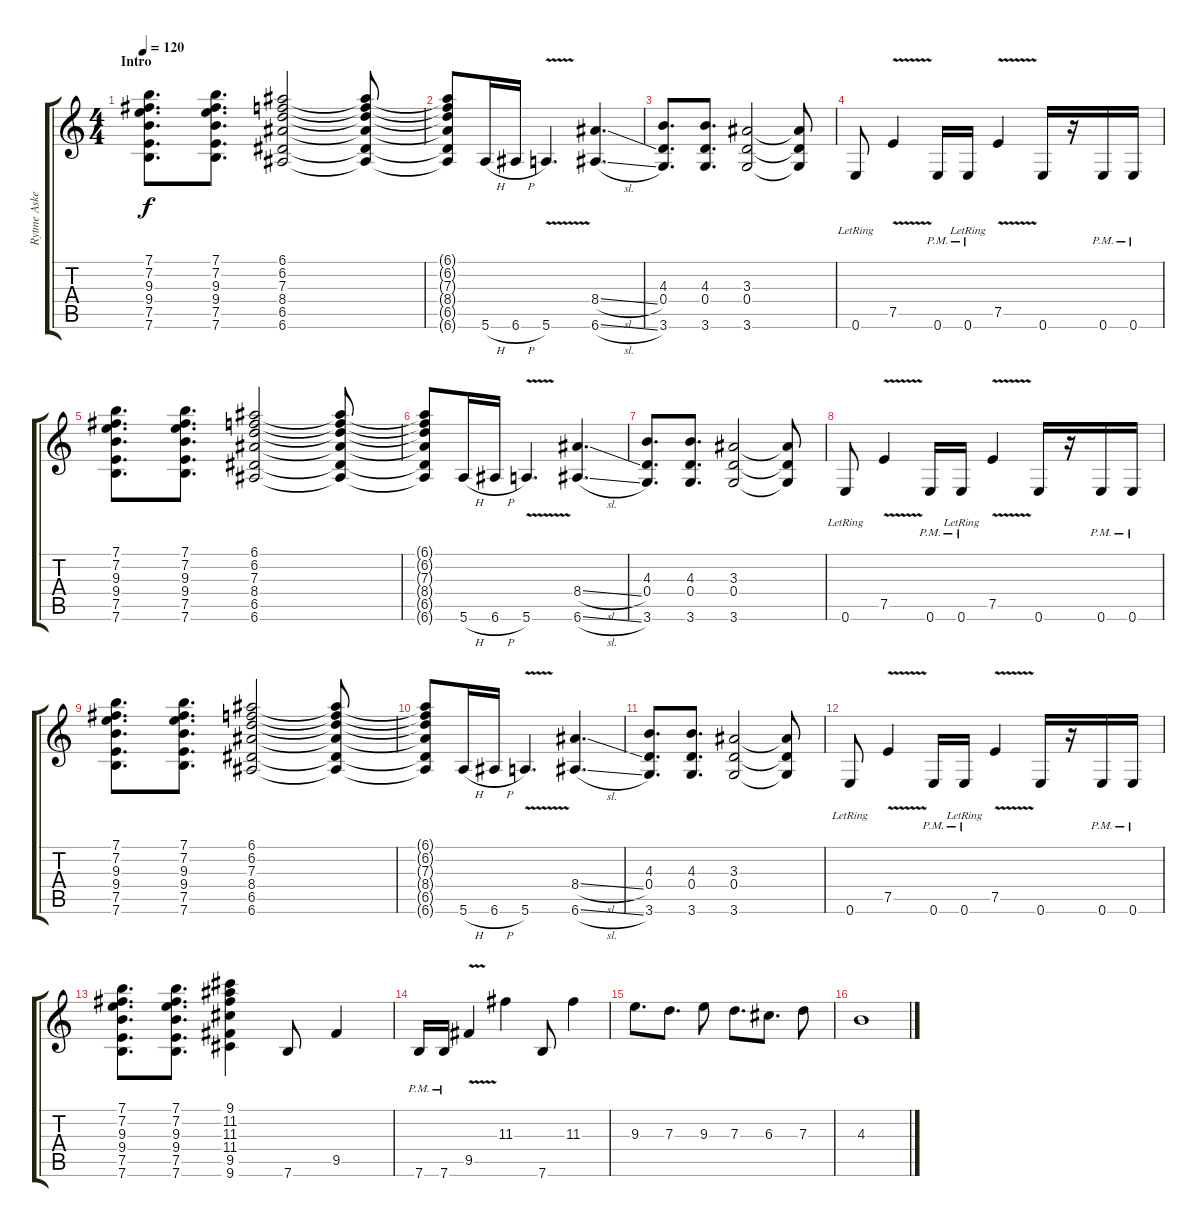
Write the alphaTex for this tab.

\track ("Rytme Aske" "Rytme Aske") {mute instrument acousticguitarsteel}
\staff {score tabs}
\tuning (E4 B3 G3 D3 A2 E2) {hide}
\ts (4 4)
\section ("" "Intro")
\tempo 120
\clef g2
\ks c
(7.1 7.2 9.3 9.4 7.5 7.6).8{d dy f instrument overdrivenguitar} (7.1 7.2 9.3 9.4 7.5 7.6).8{d} (6.1 6.2 7.3 8.4 6.5 6.6).2 (6.1{t} 6.2{t} 7.3{t} 8.4{t} 6.5{t} 6.6{t}).8 |
(6.1{t} 6.2{t} 7.3{t} 8.4{t} 6.5{t} 6.6{t}).8 5.6{h}.16 6.6{h}.16 5.6{v}.4{d} (8.4{sl} 6.6{sl}).4{d} |
(4.3 0.4 3.6).8{d} (4.3 0.4 3.6).8{d} (3.3 0.4 3.6).2 (3.3{t} 0.4{t} 3.6{t}).8 |
0.6{lr}.8 7.5{v}.4 0.6{pm}.16 0.6{pm lr}.16 7.5{v}.4 0.6.16 r.16 0.6{pm}.16 0.6{pm}.16 |
(7.1 7.2 9.3 9.4 7.5 7.6).8{d instrument overdrivenguitar} (7.1 7.2 9.3 9.4 7.5 7.6).8{d} (6.1 6.2 7.3 8.4 6.5 6.6).2 (6.1{t} 6.2{t} 7.3{t} 8.4{t} 6.5{t} 6.6{t}).8 |
(6.1{t} 6.2{t} 7.3{t} 8.4{t} 6.5{t} 6.6{t}).8 5.6{h}.16 6.6{h}.16 5.6{v}.4{d} (8.4{sl} 6.6{sl}).4{d} |
(4.3 0.4 3.6).8{d} (4.3 0.4 3.6).8{d} (3.3 0.4 3.6).2 (3.3{t} 0.4{t} 3.6{t}).8 |
0.6{lr}.8 7.5{v}.4 0.6{pm}.16 0.6{pm lr}.16 7.5{v}.4 0.6.16 r.16 0.6{pm}.16 0.6{pm}.16 |
(7.1 7.2 9.3 9.4 7.5 7.6).8{d instrument overdrivenguitar} (7.1 7.2 9.3 9.4 7.5 7.6).8{d} (6.1 6.2 7.3 8.4 6.5 6.6).2 (6.1{t} 6.2{t} 7.3{t} 8.4{t} 6.5{t} 6.6{t}).8 |
(6.1{t} 6.2{t} 7.3{t} 8.4{t} 6.5{t} 6.6{t}).8 5.6{h}.16 6.6{h}.16 5.6{v}.4{d} (8.4{sl} 6.6{sl}).4{d} |
(4.3 0.4 3.6).8{d} (4.3 0.4 3.6).8{d} (3.3 0.4 3.6).2 (3.3{t} 0.4{t} 3.6{t}).8 |
0.6{lr}.8 7.5{v}.4 0.6{pm}.16 0.6{pm lr}.16 7.5{v}.4 0.6.16 r.16 0.6{pm}.16 0.6{pm}.16 |
(7.1 7.2 9.3 9.4 7.5 7.6).8{d} (7.1 7.2 9.3 9.4 7.5 7.6).8{d} (9.1 11.2 11.3 11.4 9.5 9.6).4 7.6.8 9.5.4 |
7.6{pm}.16 7.6{pm}.16 9.5{v}.4 11.3.4 7.6.8 11.3.4 |
9.3.8{d} 7.3.8{d} 9.3.8 7.3.8{d} 6.3.8{d} 7.3.8 |
4.3.1
